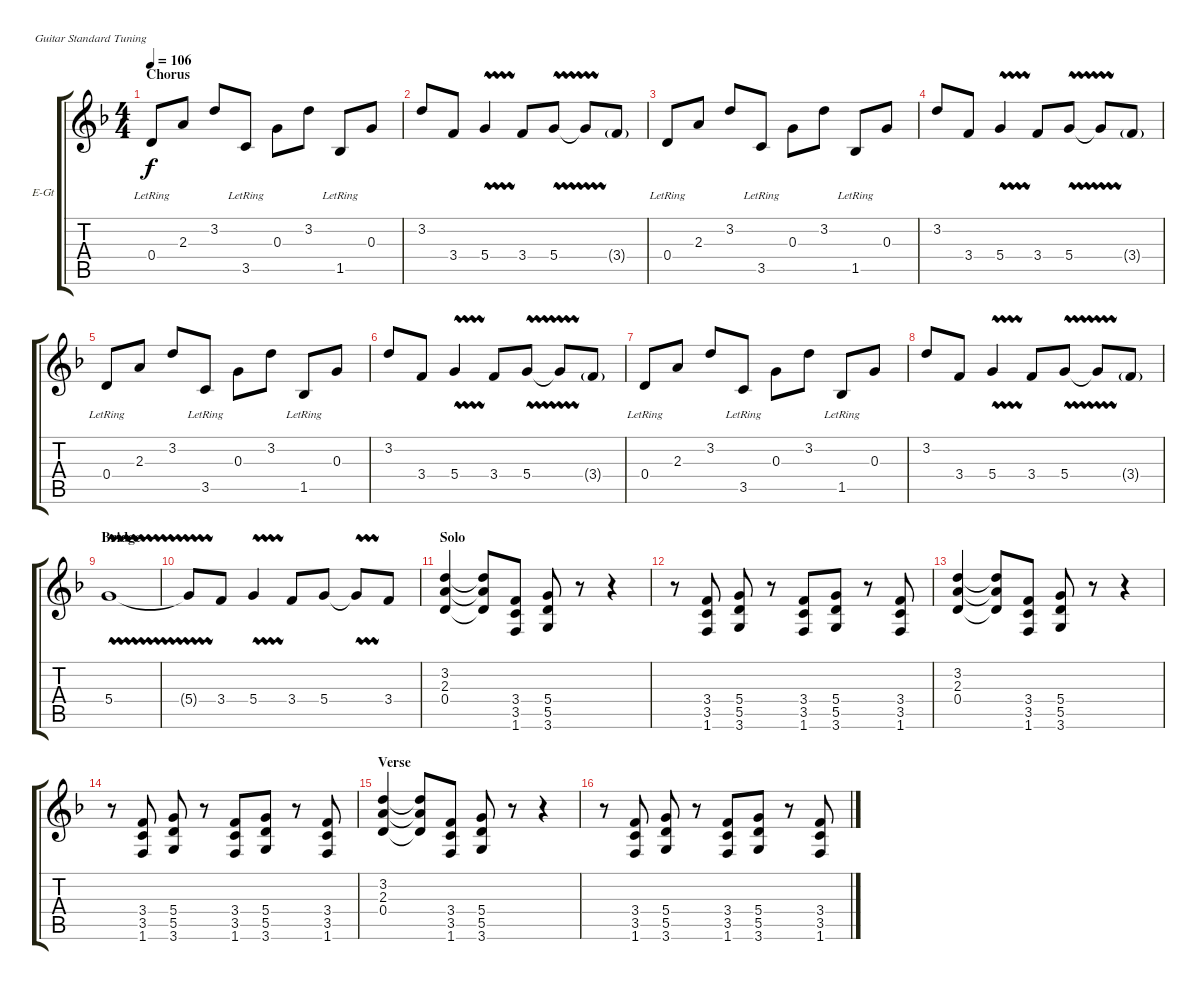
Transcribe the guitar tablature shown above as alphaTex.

\defaultSystemsLayout 4
\bracketExtendMode groupsimilarinstruments
\firstSystemTrackNameOrientation horizontal
\otherSystemsTrackNameOrientation horizontal
\track ("Angus Young" "E-Gt") {instrument overdrivenguitar}
\staff {score tabs}
\tuning (E4 B3 G3 D3 A2 E2)
\ts (4 4)
\section ("" "Chorus")
\tempo 106
\clef g2
\ks dminor
0.4{lr}.8{dy f} 2.3.8 3.2.8 3.5{lr}.8 0.3.8 3.2.8 1.5{lr}.8 0.3.8 |
3.2.8 3.4.8 5.4{vw}.4 3.4.8 5.4{vw}.8 5.4{vw t}.8 3.4{g}.8 |
0.4{lr}.8 2.3.8 3.2.8 3.5{lr}.8 0.3.8 3.2.8 1.5{lr}.8 0.3.8 |
3.2.8 3.4.8 5.4{vw}.4 3.4.8 5.4{vw}.8 5.4{vw t}.8 3.4{g}.8 |
0.4{lr}.8 2.3.8 3.2.8 3.5{lr}.8 0.3.8 3.2.8 1.5{lr}.8 0.3.8 |
3.2.8 3.4.8 5.4{vw}.4 3.4.8 5.4{vw}.8 5.4{vw t}.8 3.4{g}.8 |
0.4{lr}.8 2.3.8 3.2.8 3.5{lr}.8 0.3.8 3.2.8 1.5{lr}.8 0.3.8 |
3.2.8 3.4.8 5.4{vw}.4 3.4.8 5.4{vw}.8 5.4{vw t}.8 3.4{g}.8 |
\section ("" "Bridge")
5.4{vw}.1 |
5.4{vw t}.8 3.4.8 5.4{vw}.4 3.4.8 5.4.8 5.4{vw t}.8 3.4.8 |
\section ("" "Solo")
(0.4 2.3 3.2).4 (2.3{t} 0.4{t} 3.2{t}).8 (1.6 3.5 3.4).8 (3.6 5.5 5.4).8 r.8 r.4 |
r.8 (1.6 3.5 3.4).8 (3.6 5.5 5.4).8 r.8 (1.6 3.5 3.4).8 (5.5 3.6 5.4).8 r.8 (1.6 3.5 3.4).8 |
(0.4 2.3 3.2).4 (2.3{t} 0.4{t} 3.2{t}).8 (1.6 3.5 3.4).8 (3.6 5.5 5.4).8 r.8 r.4 |
r.8 (1.6 3.5 3.4).8 (3.6 5.5 5.4).8 r.8 (1.6 3.5 3.4).8 (5.5 3.6 5.4).8 r.8 (1.6 3.5 3.4).8 |
\section ("" "Verse")
(0.4 2.3 3.2).4 (2.3{t} 0.4{t} 3.2{t}).8 (1.6 3.5 3.4).8 (3.6 5.5 5.4).8 r.8 r.4 |
r.8 (1.6 3.5 3.4).8 (3.6 5.5 5.4).8 r.8 (1.6 3.5 3.4).8 (5.5 3.6 5.4).8 r.8 (1.6 3.5 3.4).8
